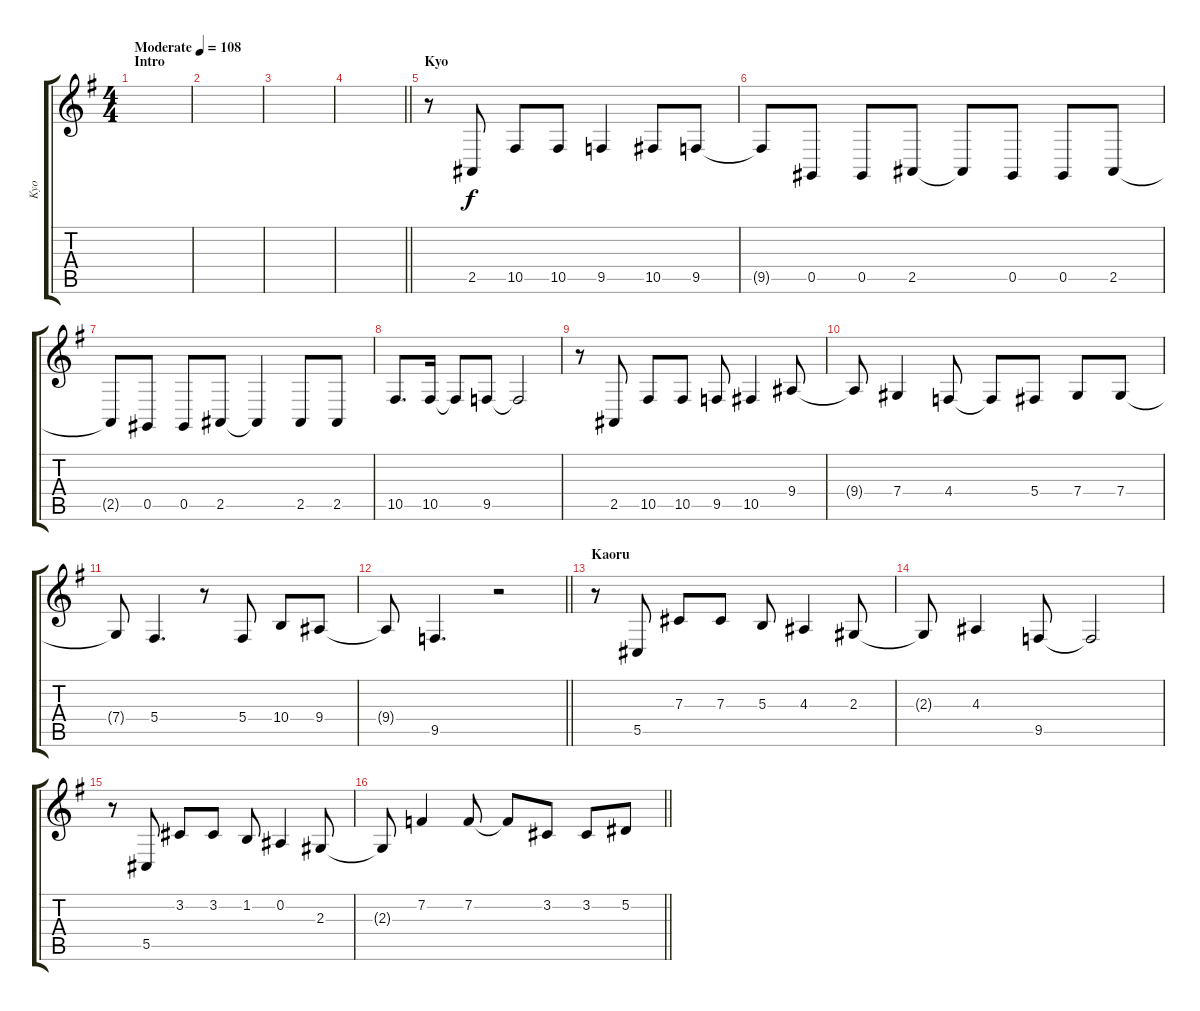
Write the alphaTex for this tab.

\track ("Kyo" "Kyo") {instrument altosax}
\staff {score tabs}
\tuning (Eb4 Bb3 Gb3 Db3 Ab2 Eb2) {hide}
\ts (4 4)
\section ("" "Intro")
\tempo (108 "Moderate")
\clef g2
\ks g
|
|
|
\barLineRight lightlight
|
\section ("" "Kyo ")
r.8 2.5.8 10.5.8 10.5.8 9.5.4 10.5.8 9.5.8 |
9.5{t}.8 0.5.8 0.5.8 2.5.8 2.5{t}.8 0.5.8 0.5.8 2.5.8 |
2.5{t}.8 0.5.8 0.5.8 2.5.8 2.5{t}.4 2.5.8 2.5.8 |
10.5.8{d} 10.5.16 10.5{t}.8 9.5.8 9.5{t}.2 |
r.8 2.5.8 10.5.8 10.5.8 9.5.8 10.5.4 9.4.8 |
9.4{t}.8 7.4.4 4.4.8 4.4{t}.8 5.4.8 7.4.8 7.4.8 |
7.4{t}.8 5.4.4{d} r.8 5.4.8 10.4.8 9.4.8 |
\barLineRight lightlight
9.4{t}.8 9.5.4{d} r.2 |
\section ("" "Kaoru")
r.8 5.5.8 7.3.8 7.3.8 5.3.8 4.3.4 2.3.8 |
2.3{t}.8 4.3.4 9.5.8 9.5{t}.2 |
r.8 5.5.8 3.2.8 3.2.8 1.2.8 0.2.4 2.3.8 |
\barLineRight lightlight
2.3{t}.8 7.2.4 7.2.8 7.2{t}.8 3.2.8 3.2.8 5.2.8
